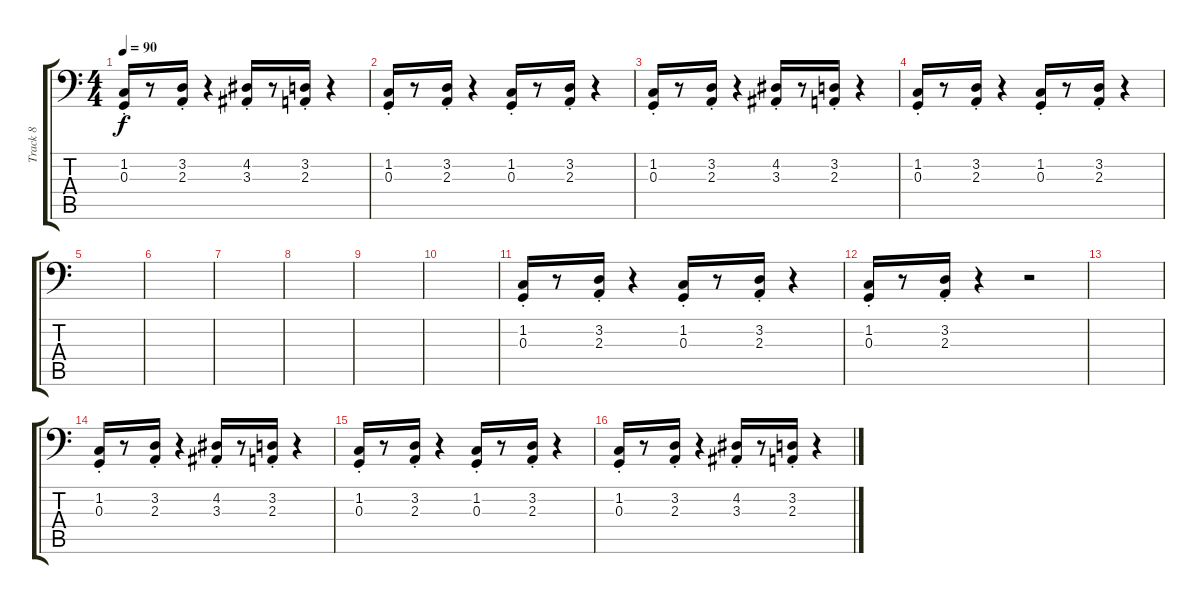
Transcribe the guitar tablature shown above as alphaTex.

\track ("Track 8" "Track 8") {instrument pizzicatostrings}
\staff {score tabs}
\tuning (E3 B2 G2 D2 A1 E1) {hide}
\ts (4 4)
\tempo 90
\clef f4
\ks c
(1.2{st} 0.3{st}).16{dy f} r.8 (3.2{st} 2.3{st}).16 r.4 (4.2{st} 3.3{st}).16 r.8 (3.2{st} 2.3{st}).16 r.4 |
(1.2{st} 0.3{st}).16 r.8 (3.2{st} 2.3{st}).16 r.4 (1.2{st} 0.3{st}).16 r.8 (3.2{st} 2.3{st}).16 r.4 |
(1.2{st} 0.3{st}).16 r.8 (3.2{st} 2.3{st}).16 r.4 (4.2{st} 3.3{st}).16 r.8 (3.2{st} 2.3{st}).16 r.4 |
(1.2{st} 0.3{st}).16 r.8 (3.2{st} 2.3{st}).16 r.4 (1.2{st} 0.3{st}).16 r.8 (3.2{st} 2.3{st}).16 r.4 |
|
|
|
|
|
|
(1.2{st} 0.3{st}).16 r.8 (3.2{st} 2.3{st}).16 r.4 (1.2{st} 0.3{st}).16 r.8 (3.2{st} 2.3{st}).16 r.4 |
(1.2{st} 0.3{st}).16 r.8 (3.2{st} 2.3{st}).16 r.4 r.2 |
|
(1.2{st} 0.3{st}).16 r.8 (3.2{st} 2.3{st}).16 r.4 (4.2{st} 3.3{st}).16 r.8 (3.2{st} 2.3{st}).16 r.4 |
(1.2{st} 0.3{st}).16 r.8 (3.2{st} 2.3{st}).16 r.4 (1.2{st} 0.3{st}).16 r.8 (3.2{st} 2.3{st}).16 r.4 |
(1.2{st} 0.3{st}).16 r.8 (3.2{st} 2.3{st}).16 r.4 (4.2{st} 3.3{st}).16 r.8 (3.2{st} 2.3{st}).16 r.4
